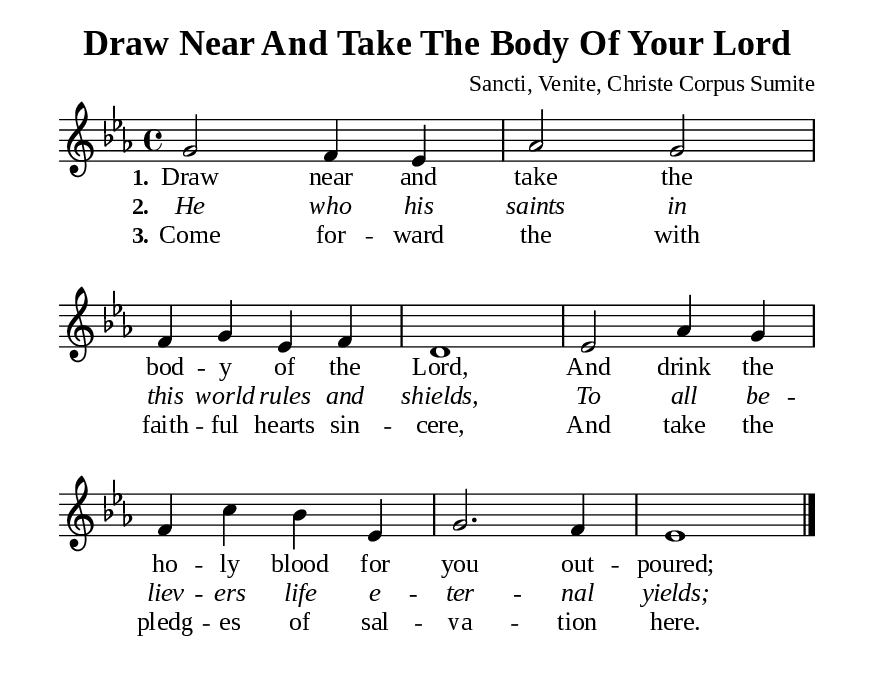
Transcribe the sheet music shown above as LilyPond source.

%%%%%%%%%%%%%%%%%%%%%%%%%%%%%
% CONTENTS OF THIS DOCUMENT
% 1. Common settings
% 2. Verse music
% 3. Verse lyrics
% 4. Layout
%%%%%%%%%%%%%%%%%%%%%%%%%%%%%

%%%%%%%%%%%%%%%%%%%%%%%%%%%%%
% 1. Common settings
%%%%%%%%%%%%%%%%%%%%%%%%%%%%%
\version "2.18.2"

\header {
  title = "Draw Near And Take The Body Of Your Lord"
  composer = "Sancti, Venite, Christe Corpus Sumite"
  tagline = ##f
}

global= {
  \key ees \major
  \time 4/4
  \override Score.BarNumber.break-visibility = ##(#f #f #f)
  \override Lyrics.LyricSpace.minimum-distance = #3.0
}

\paper {
  #(set-paper-size "a5")
  top-margin = 3.2\mm
  bottom-marign = 10\mm
  left-margin = 10\mm
  right-margin = 10\mm
  indent = #0
  #(define fonts
	 (make-pango-font-tree "Liberation Serif"
	 		       "Liberation Serif"
			       "Liberation Serif"
			       (/ 20 20)))
  system-system-spacing = #'((basic-distance . 3) (padding . 5))
}

printItalic = \with {
  \override LyricText.font-shape = #'italic
}

%%%%%%%%%%%%%%%%%%%%%%%%%%%%%
% 2. Verse music
%%%%%%%%%%%%%%%%%%%%%%%%%%%%%
musicVerseSoprano = \relative c' {
  %{	01	%} g'2 f4 ees |
  %{	02	%} aes2 g |
  %{	03	%} f4 g ees f |
  %{	04	%} d1 |
  %{	05	%} ees2 aes4 g |
  %{	06	%} f c' bes ees, |
  %{	07	%} g2. f4 |
  %{	08	%} ees1 \bar "|."
}

%%%%%%%%%%%%%%%%%%%%%%%%%%%%%
% 3. Verse lyrics
%%%%%%%%%%%%%%%%%%%%%%%%%%%%%
verseOne = \lyricmode {
  \set stanza = #"1."
  Draw near and take the bod  -- y of the Lord,
  And drink the ho -- ly blood for you out -- poured;
}

verseTwo = \lyricmode {
  \set stanza = #"2."
  He who his saints in this world rules and shields,
  To all be -- liev -- ers life e -- ter -- nal yields;
}

verseThree = \lyricmode {
  \set stanza = #"3."
  Come for -- ward the with faith -- ful hearts sin -- cere,
  And take the pledg -- es of sal -- va -- tion here.
}

%%%%%%%%%%%%%%%%%%%%%%%%%%%%%
% 4. Layout
%%%%%%%%%%%%%%%%%%%%%%%%%%%%%
\score {
    \new ChoirStaff <<
      \new Staff <<
        \clef "treble"
        \new Voice = "sopranos" { \global   \musicVerseSoprano }
      >>
      \new Lyrics \lyricsto sopranos \verseOne
      \new Lyrics \printItalic \lyricsto sopranos \verseTwo
      \new Lyrics \lyricsto sopranos \verseThree
    >>
}
